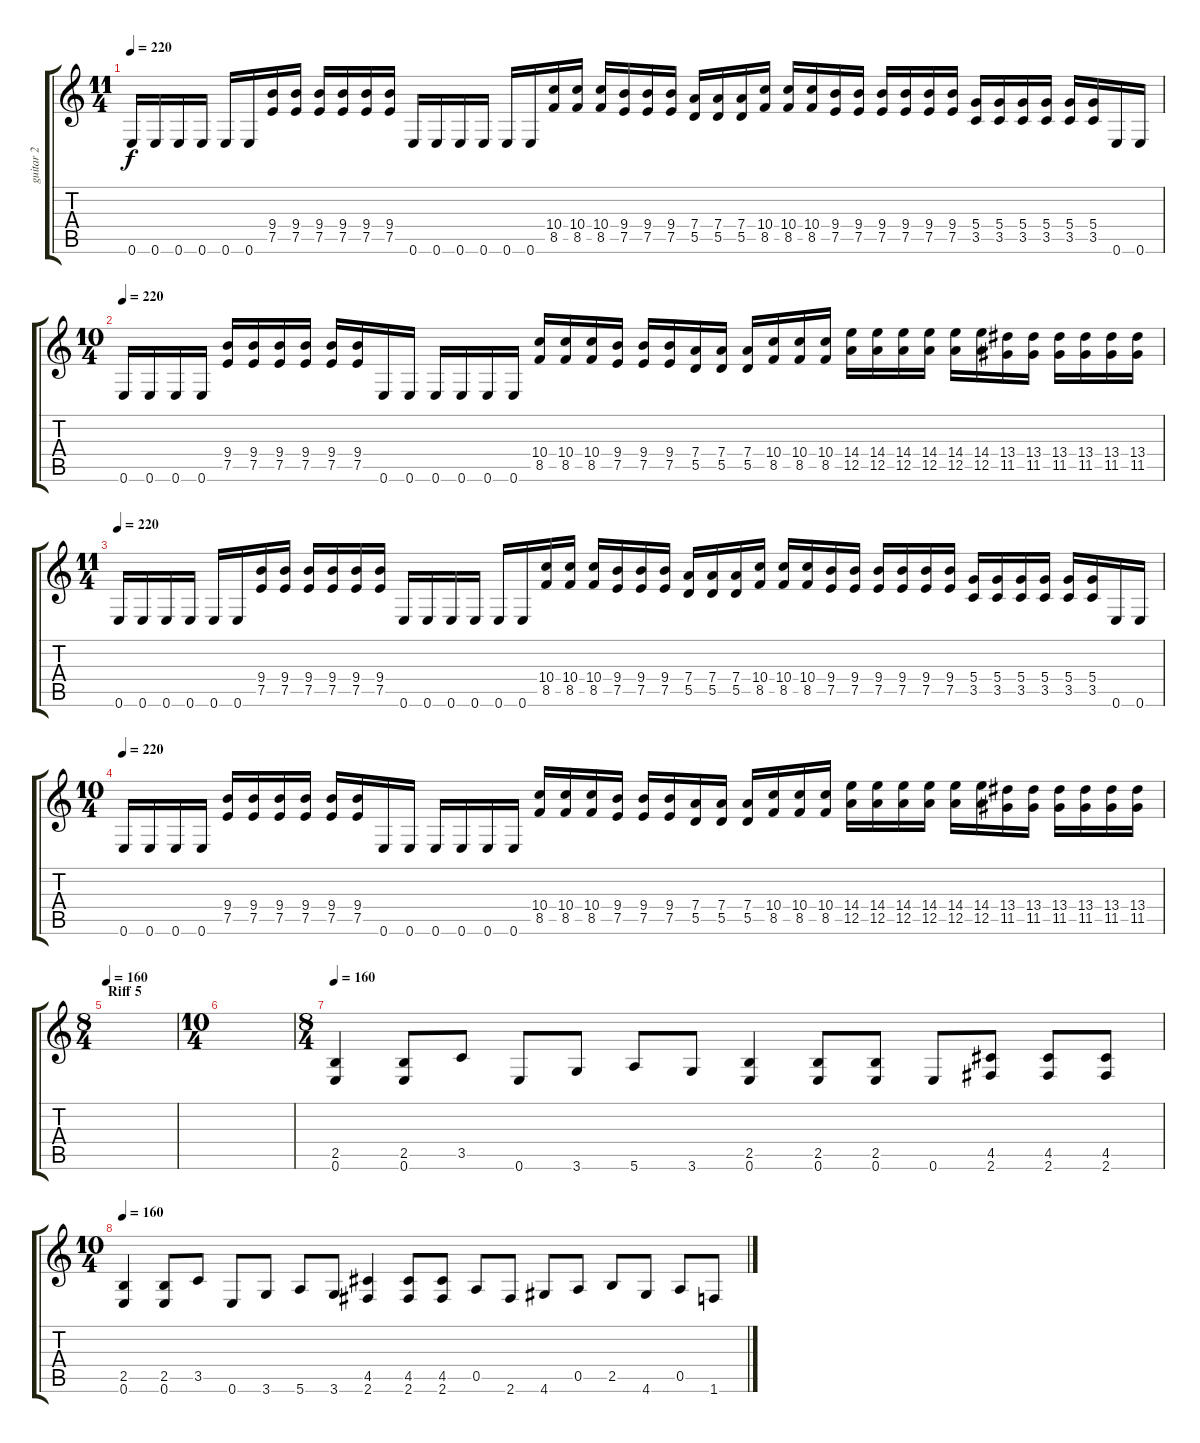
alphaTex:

\track ("guitar 2" "guitar 2") {instrument distortionguitar}
\staff {score tabs}
\tuning (E4 B3 G3 D3 A2 E2) {hide}
\ts (11 4)
\tempo 220
\clef g2
\ks c
0.6.16{dy f} 0.6.16 0.6.16 0.6.16 0.6.16 0.6.16 (9.4 7.5).16 (9.4 7.5).16 (9.4 7.5).16 (9.4 7.5).16 (9.4 7.5).16 (9.4 7.5).16 0.6.16 0.6.16 0.6.16 0.6.16 0.6.16 0.6.16 (10.4 8.5).16 (10.4 8.5).16 (10.4 8.5).16 (9.4 7.5).16 (9.4 7.5).16 (9.4 7.5).16 (7.4 5.5).16 (7.4 5.5).16 (7.4 5.5).16 (10.4 8.5).16 (10.4 8.5).16 (10.4 8.5).16 (9.4 7.5).16 (9.4 7.5).16 (9.4 7.5).16 (9.4 7.5).16 (9.4 7.5).16 (9.4 7.5).16 (5.4 3.5).16 (5.4 3.5).16 (5.4 3.5).16 (5.4 3.5).16 (5.4 3.5).16 (5.4 3.5).16 0.6.16 0.6.16 |
\ts (10 4)
\tempo 220
0.6.16 0.6.16 0.6.16 0.6.16 (9.4 7.5).16 (9.4 7.5).16 (9.4 7.5).16 (9.4 7.5).16 (9.4 7.5).16 (9.4 7.5).16 0.6.16 0.6.16 0.6.16 0.6.16 0.6.16 0.6.16 (10.4 8.5).16 (10.4 8.5).16 (10.4 8.5).16 (9.4 7.5).16 (9.4 7.5).16 (9.4 7.5).16 (7.4 5.5).16 (7.4 5.5).16 (7.4 5.5).16 (10.4 8.5).16 (10.4 8.5).16 (10.4 8.5).16 (14.4 12.5).16 (14.4 12.5).16 (14.4 12.5).16 (14.4 12.5).16 (14.4 12.5).16 (14.4 12.5).16 (13.4 11.5).16 (13.4 11.5).16 (13.4 11.5).16 (13.4 11.5).16 (13.4 11.5).16 (13.4 11.5).16 |
\ts (11 4)
\tempo 220
0.6.16 0.6.16 0.6.16 0.6.16 0.6.16 0.6.16 (9.4 7.5).16 (9.4 7.5).16 (9.4 7.5).16 (9.4 7.5).16 (9.4 7.5).16 (9.4 7.5).16 0.6.16 0.6.16 0.6.16 0.6.16 0.6.16 0.6.16 (10.4 8.5).16 (10.4 8.5).16 (10.4 8.5).16 (9.4 7.5).16 (9.4 7.5).16 (9.4 7.5).16 (7.4 5.5).16 (7.4 5.5).16 (7.4 5.5).16 (10.4 8.5).16 (10.4 8.5).16 (10.4 8.5).16 (9.4 7.5).16 (9.4 7.5).16 (9.4 7.5).16 (9.4 7.5).16 (9.4 7.5).16 (9.4 7.5).16 (5.4 3.5).16 (5.4 3.5).16 (5.4 3.5).16 (5.4 3.5).16 (5.4 3.5).16 (5.4 3.5).16 0.6.16 0.6.16 |
\ts (10 4)
\tempo 220
0.6.16 0.6.16 0.6.16 0.6.16 (9.4 7.5).16 (9.4 7.5).16 (9.4 7.5).16 (9.4 7.5).16 (9.4 7.5).16 (9.4 7.5).16 0.6.16 0.6.16 0.6.16 0.6.16 0.6.16 0.6.16 (10.4 8.5).16 (10.4 8.5).16 (10.4 8.5).16 (9.4 7.5).16 (9.4 7.5).16 (9.4 7.5).16 (7.4 5.5).16 (7.4 5.5).16 (7.4 5.5).16 (10.4 8.5).16 (10.4 8.5).16 (10.4 8.5).16 (14.4 12.5).16 (14.4 12.5).16 (14.4 12.5).16 (14.4 12.5).16 (14.4 12.5).16 (14.4 12.5).16 (13.4 11.5).16 (13.4 11.5).16 (13.4 11.5).16 (13.4 11.5).16 (13.4 11.5).16 (13.4 11.5).16 |
\ts (8 4)
\section ("" "Riff 5")
\tempo 160
|
\ts (10 4)
|
\ts (8 4)
\tempo 160
(2.5 0.6).4 (2.5 0.6).8 3.5.8 0.6.8 3.6.8 5.6.8 3.6.8 (2.5 0.6).4 (2.5 0.6).8 (2.5 0.6).8 0.6.8 (4.5 2.6).8 (4.5 2.6).8 (4.5 2.6).8 |
\ts (10 4)
\tempo 160
(2.5 0.6).4 (2.5 0.6).8 3.5.8 0.6.8 3.6.8 5.6.8 3.6.8 (4.5 2.6).4 (4.5 2.6).8 (4.5 2.6).8 0.5.8 2.6.8 4.6.8 0.5.8 2.5.8 4.6.8 0.5.8 1.6.8
